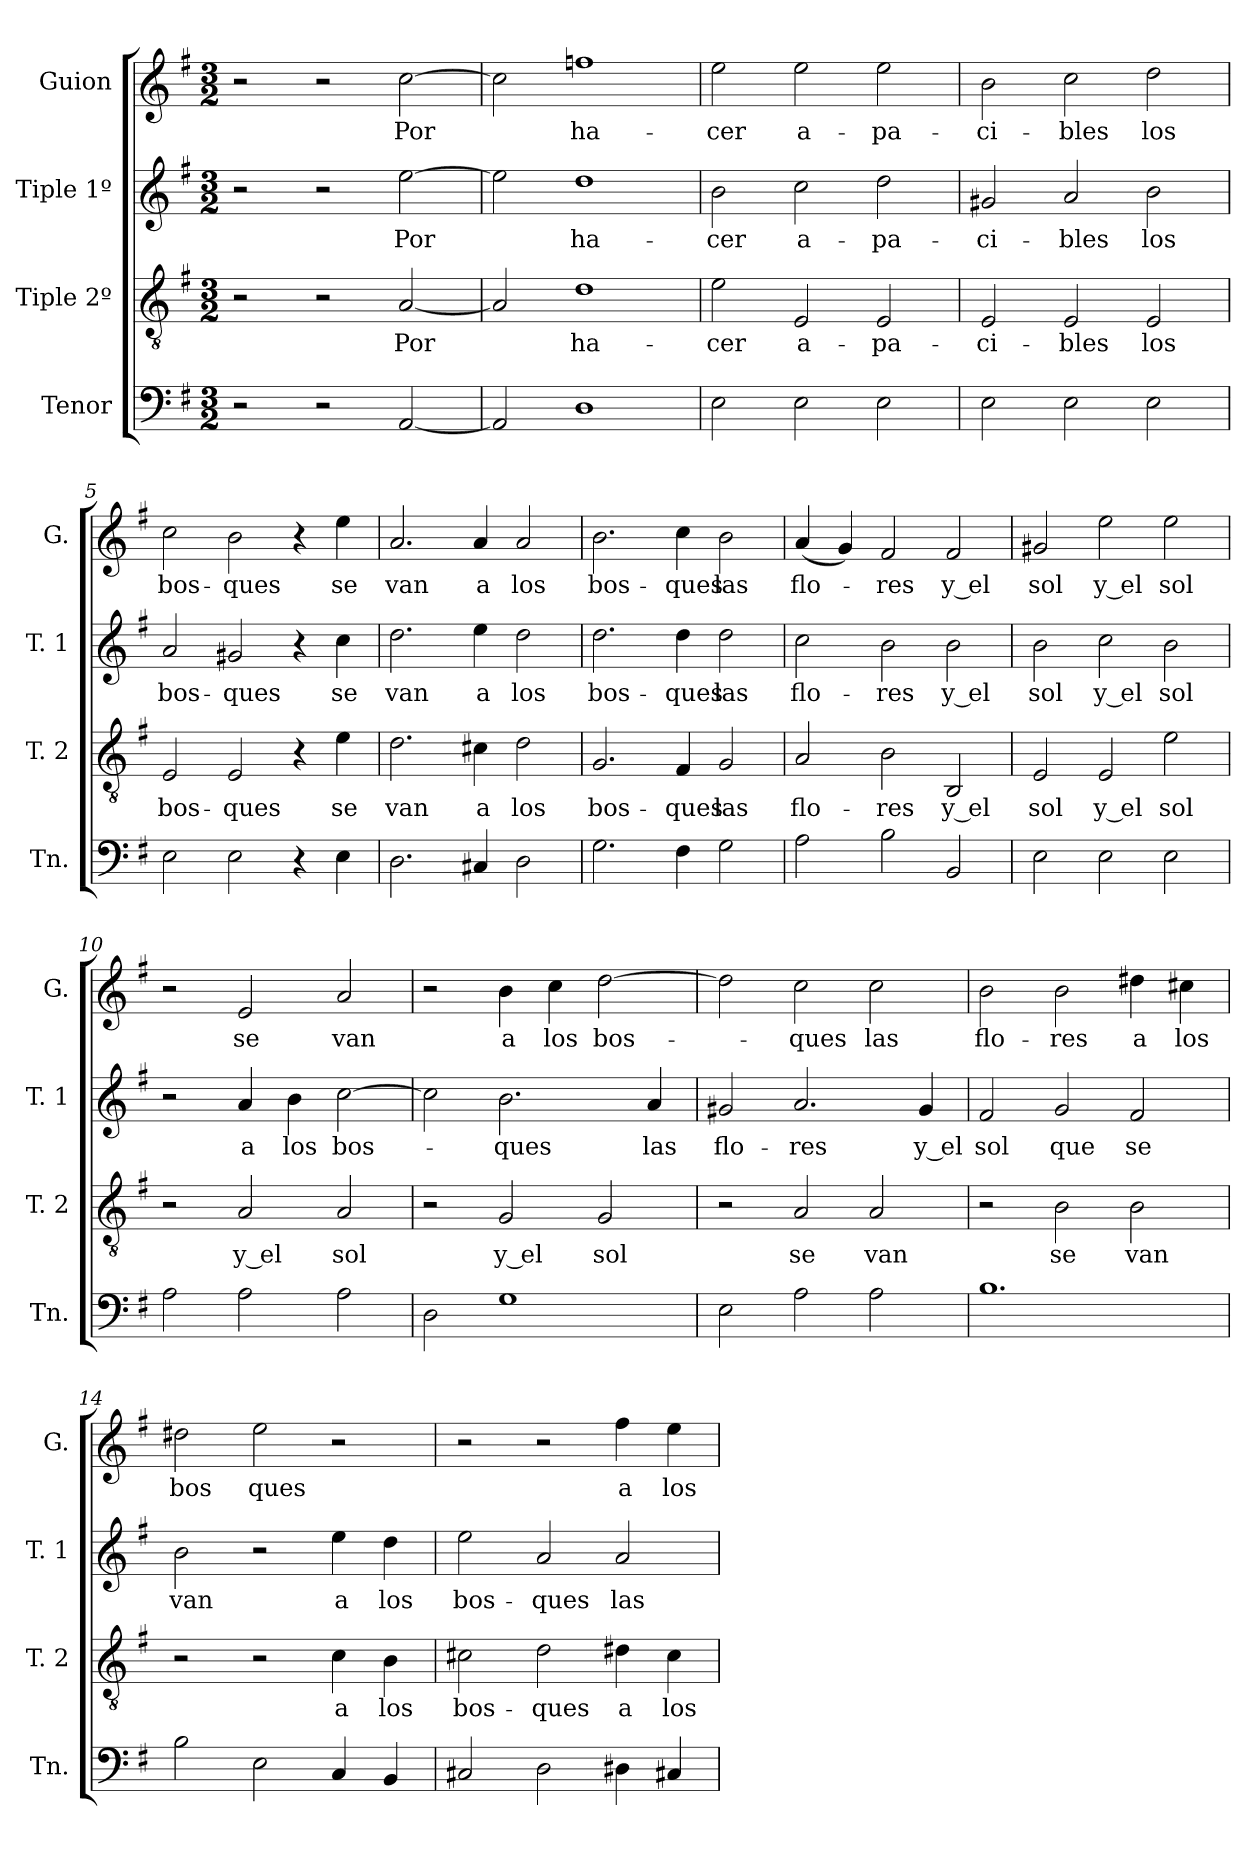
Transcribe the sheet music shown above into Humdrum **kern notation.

**kern	**kern	**text	**kern	**text	**kern	**text
*part4	*part3	*part3	*part2	*part2	*part1	*part1
*staff4	*staff3	*staff3	*staff2	*staff2	*staff1	*staff1
*I"Tenor	*I"Tiple 2º	*	*I"Tiple 1º	*	*I"Guion	*
*I'Tn.	*I'T. 2	*	*I'T. 1	*	*I'G.	*
*clefF4	*clefGv2	*	*clefG2	*	*clefG2	*
*k[f#]	*k[f#]	*	*k[f#]	*	*k[f#]	*
*M3/2	*M3/2	*	*M3/2	*	*M3/2	*
=1	=1	=1	=1	=1	=1	=1
2r	2r	.	2r	.	2r	.
2r	2r	.	2r	.	2r	.
[2AA	[2A	Por	[2ee	Por	[2cc	Por
=2	=2	=2	=2	=2	=2	=2
2AA]	2A]	.	2ee]	.	2cc]	.
1D	1d	ha-	1dd	ha-	1ffn	ha-
=3	=3	=3	=3	=3	=3	=3
2E	2e	-cer	2b	-cer	2ee	-cer
2E	2E	a-	2cc	a-	2ee	a-
2E	2E	-pa-	2dd	-pa-	2ee	-pa-
=4	=4	=4	=4	=4	=4	=4
2E	2E	-ci-	2g#X	-ci-	2b	-ci-
2E	2E	-bles	2a	-bles	2cc	-bles
2E	2E	los	2b	los	2dd	los
=5	=5	=5	=5	=5	=5	=5
2E	2E	bos-	2a	bos-	2cc	bos-
2E	2E	-ques	2g#X	-ques	2b	-ques
4r	4r	.	4r	.	4r	.
4E	4e	se	4cc	se	4ee	se
=6	=6	=6	=6	=6	=6	=6
2.D	2.d	van	2.dd	van	2.a	van
4C#X	4c#X	a	4ee	a	4a	a
2D	2d	los	2dd	los	2a	los
=7	=7	=7	=7	=7	=7	=7
2.G	2.G	bos-	2.dd	bos-	2.b	bos-
4F#	4F#	-ques	4dd	-ques	4cc	-ques
2G	2G	las	2dd	las	2b	las
=8	=8	=8	=8	=8	=8	=8
2A	2A	flo-	2cc	flo-	(4a	flo-
.	.	.	.	.	4g)	.
2B	2B	-res	2b	-res	2f#	-res
2BB	2BB	y el	2b	y el	2f#	y el
=9	=9	=9	=9	=9	=9	=9
2E	2E	sol	2b	sol	2g#X	sol
2E	2E	y el	2cc	y el	2ee	y el
2E	2e	sol	2b	sol	2ee	sol
=10	=10	=10	=10	=10	=10	=10
2A	2r	.	2r	.	2r	.
2A	2A	y el	4a	a	2e	se
.	.	.	4b	los	.	.
2A	2A	sol	[2cc	bos-	2a	van
=11	=11	=11	=11	=11	=11	=11
2D	2r	.	2cc]	.	2r	.
1G	2G	y el	2.b	-ques	4b	a
.	.	.	.	.	4cc	los
.	2G	sol	.	.	[2dd	bos-
.	.	.	4a	las	.	.
=12	=12	=12	=12	=12	=12	=12
2E	2r	.	2g#X	flo-	2dd]	.
2A	2A	se	2.a	-res	2cc	-ques
2A	2A	van	.	.	2cc	las
.	.	.	4g#	y el	.	.
=13	=13	=13	=13	=13	=13	=13
1.B	2r	.	2f#	sol	2b	flo-
.	2B	se	2g	que	2b	-res
.	2B	van	2f#	se	4dd#i	a
.	.	.	.	.	4cc#X	los
=14	=14	=14	=14	=14	=14	=14
2B	2r	.	2b	van	2dd#X	bos
2E	2r	.	2r	.	2ee	ques
4C	4c	a	4ee	a	2r	.
4BB	4B	los	4dd	los	.	.
=15	=15	=15	=15	=15	=15	=15
2C#X	2c#X	bos-	2ee	bos-	2r	.
2D	2d	-ques	2a	-ques	2r	.
4D#X	4d#X	a	2a	las	4ff#	a
4C#X	4c#	los	.	.	4ee	los
=	=	=	=	=	=	=
*-	*-	*-	*-	*-	*-	*-
